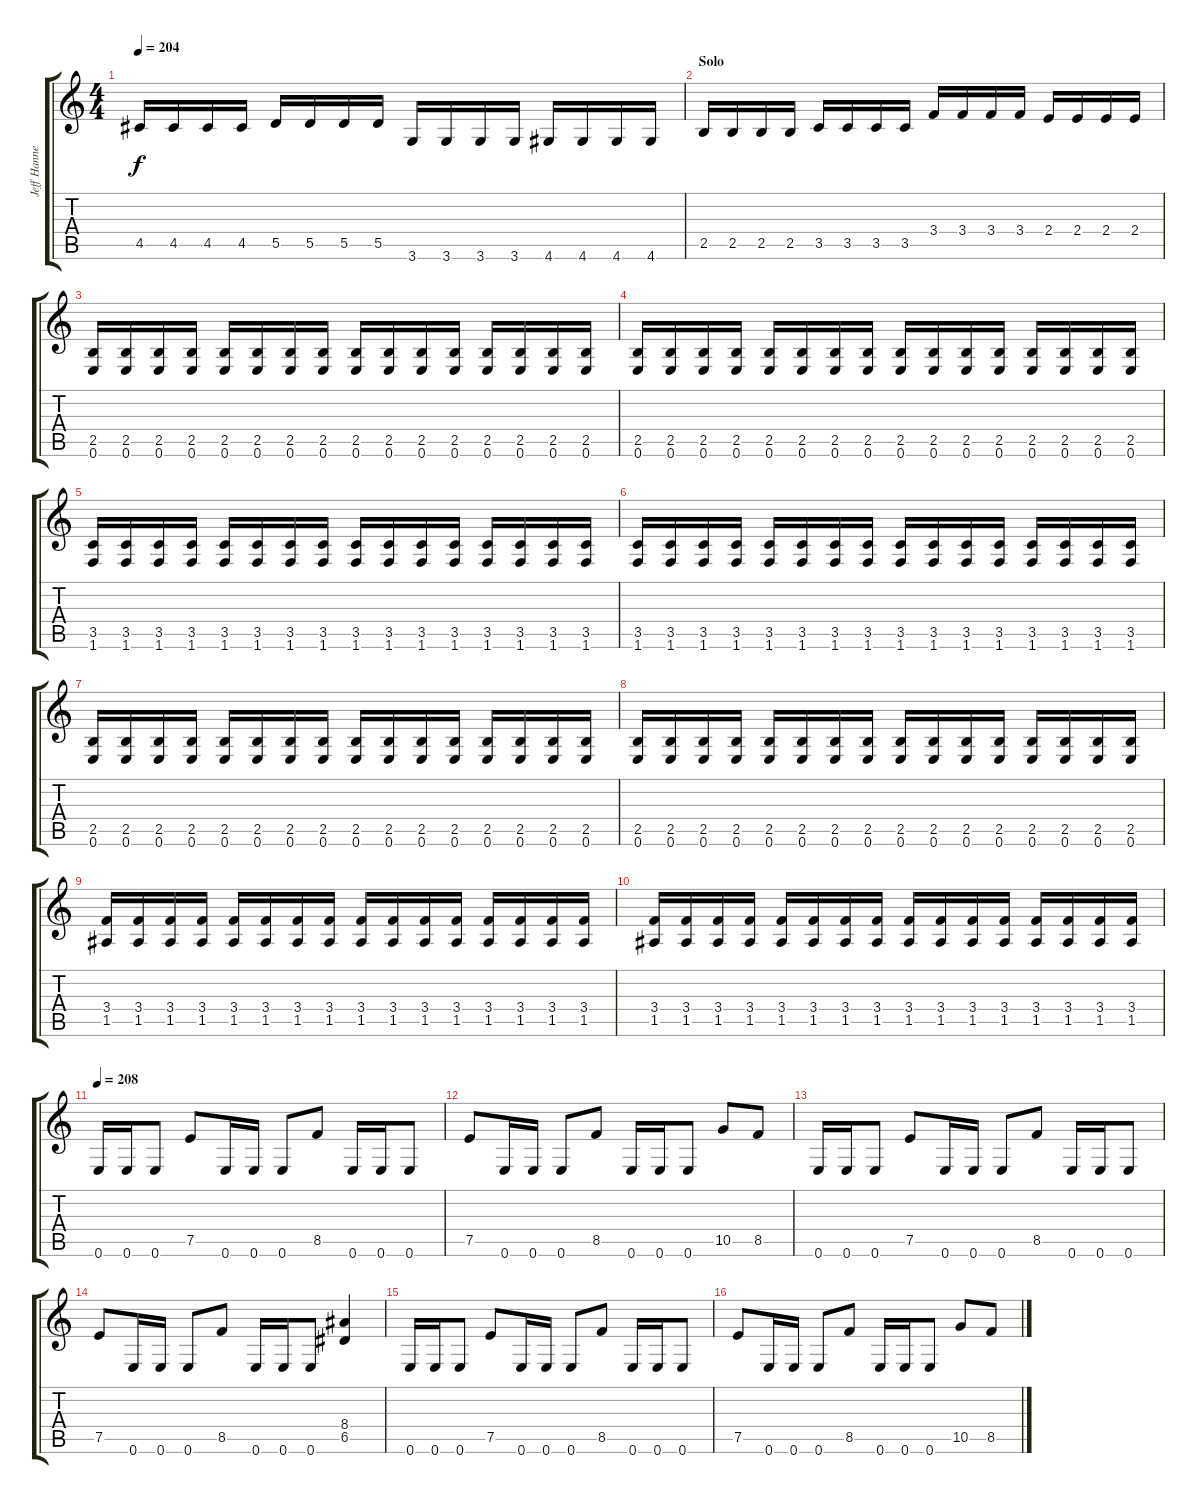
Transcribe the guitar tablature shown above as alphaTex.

\track ("Jeff Hannemann" "Jeff Hanne") {instrument distortionguitar}
\staff {score tabs}
\tuning (E4 B3 G3 D3 A2 E2) {hide}
\ts (4 4)
\tempo 204
\clef g2
\ks c
4.5.16{dy f} 4.5.16 4.5.16 4.5.16 5.5.16 5.5.16 5.5.16 5.5.16 3.6.16 3.6.16 3.6.16 3.6.16 4.6.16 4.6.16 4.6.16 4.6.16 |
\section ("" "Solo")
2.5.16 2.5.16 2.5.16 2.5.16 3.5.16 3.5.16 3.5.16 3.5.16 3.4.16 3.4.16 3.4.16 3.4.16 2.4.16 2.4.16 2.4.16 2.4.16 |
(2.5 0.6).16 (2.5 0.6).16 (2.5 0.6).16 (2.5 0.6).16 (2.5 0.6).16 (2.5 0.6).16 (2.5 0.6).16 (2.5 0.6).16 (2.5 0.6).16 (2.5 0.6).16 (2.5 0.6).16 (2.5 0.6).16 (2.5 0.6).16 (2.5 0.6).16 (2.5 0.6).16 (2.5 0.6).16 |
(2.5 0.6).16 (2.5 0.6).16 (2.5 0.6).16 (2.5 0.6).16 (2.5 0.6).16 (2.5 0.6).16 (2.5 0.6).16 (2.5 0.6).16 (2.5 0.6).16 (2.5 0.6).16 (2.5 0.6).16 (2.5 0.6).16 (2.5 0.6).16 (2.5 0.6).16 (2.5 0.6).16 (2.5 0.6).16 |
(3.5 1.6).16 (3.5 1.6).16 (3.5 1.6).16 (3.5 1.6).16 (3.5 1.6).16 (3.5 1.6).16 (3.5 1.6).16 (3.5 1.6).16 (3.5 1.6).16 (3.5 1.6).16 (3.5 1.6).16 (3.5 1.6).16 (3.5 1.6).16 (3.5 1.6).16 (3.5 1.6).16 (3.5 1.6).16 |
(3.5 1.6).16 (3.5 1.6).16 (3.5 1.6).16 (3.5 1.6).16 (3.5 1.6).16 (3.5 1.6).16 (3.5 1.6).16 (3.5 1.6).16 (3.5 1.6).16 (3.5 1.6).16 (3.5 1.6).16 (3.5 1.6).16 (3.5 1.6).16 (3.5 1.6).16 (3.5 1.6).16 (3.5 1.6).16 |
(2.5 0.6).16 (2.5 0.6).16 (2.5 0.6).16 (2.5 0.6).16 (2.5 0.6).16 (2.5 0.6).16 (2.5 0.6).16 (2.5 0.6).16 (2.5 0.6).16 (2.5 0.6).16 (2.5 0.6).16 (2.5 0.6).16 (2.5 0.6).16 (2.5 0.6).16 (2.5 0.6).16 (2.5 0.6).16 |
(2.5 0.6).16 (2.5 0.6).16 (2.5 0.6).16 (2.5 0.6).16 (2.5 0.6).16 (2.5 0.6).16 (2.5 0.6).16 (2.5 0.6).16 (2.5 0.6).16 (2.5 0.6).16 (2.5 0.6).16 (2.5 0.6).16 (2.5 0.6).16 (2.5 0.6).16 (2.5 0.6).16 (2.5 0.6).16 |
(3.4 1.5).16 (3.4 1.5).16 (3.4 1.5).16 (3.4 1.5).16 (3.4 1.5).16 (3.4 1.5).16 (3.4 1.5).16 (3.4 1.5).16 (3.4 1.5).16 (3.4 1.5).16 (3.4 1.5).16 (3.4 1.5).16 (3.4 1.5).16 (3.4 1.5).16 (3.4 1.5).16 (3.4 1.5).16 |
(3.4 1.5).16 (3.4 1.5).16 (3.4 1.5).16 (3.4 1.5).16 (3.4 1.5).16 (3.4 1.5).16 (3.4 1.5).16 (3.4 1.5).16 (3.4 1.5).16 (3.4 1.5).16 (3.4 1.5).16 (3.4 1.5).16 (3.4 1.5).16 (3.4 1.5).16 (3.4 1.5).16 (3.4 1.5).16 |
\tempo 208
0.6.16{instrument distortionguitar} 0.6.16 0.6.8 7.5.8 0.6.16 0.6.16 0.6.8 8.5.8 0.6.16 0.6.16 0.6.8 |
7.5.8 0.6.16 0.6.16 0.6.8 8.5.8 0.6.16 0.6.16 0.6.8 10.5.8 8.5.8 |
0.6.16 0.6.16 0.6.8 7.5.8 0.6.16 0.6.16 0.6.8 8.5.8 0.6.16 0.6.16 0.6.8 |
7.5.8 0.6.16 0.6.16 0.6.8 8.5.8 0.6.16 0.6.16 0.6.8 (8.4 6.5).4 |
0.6.16 0.6.16 0.6.8 7.5.8 0.6.16 0.6.16 0.6.8 8.5.8 0.6.16 0.6.16 0.6.8 |
7.5.8 0.6.16 0.6.16 0.6.8 8.5.8 0.6.16 0.6.16 0.6.8 10.5.8 8.5.8
